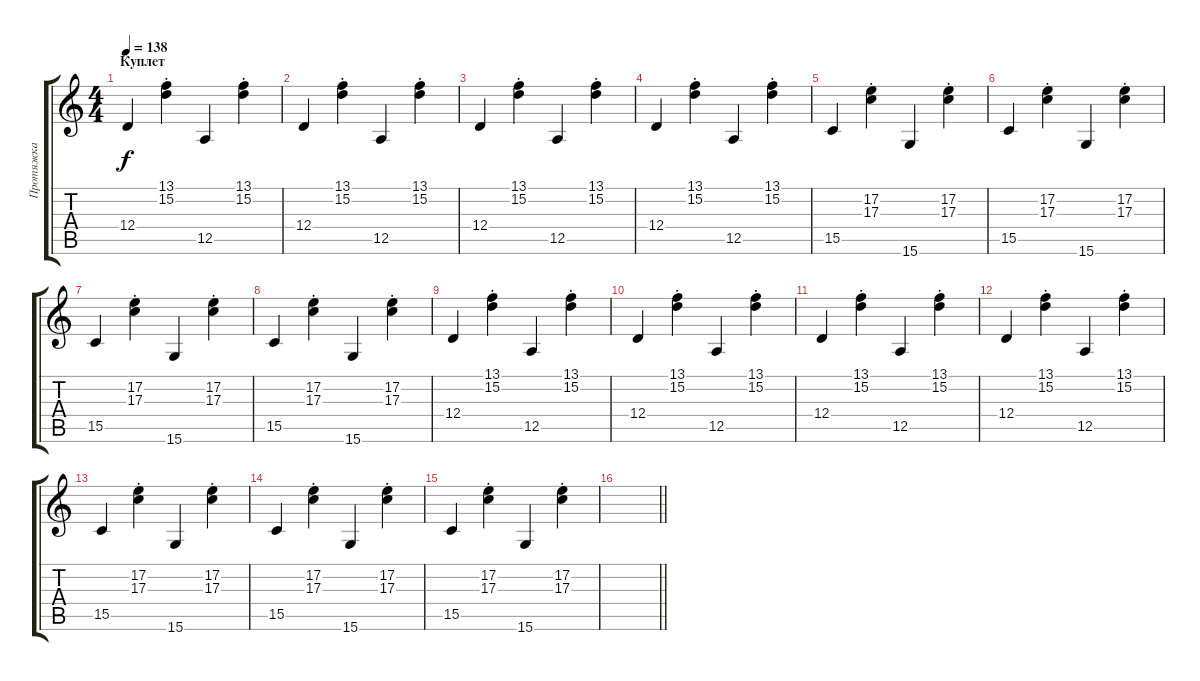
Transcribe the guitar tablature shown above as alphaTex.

\track ("Протяжка" "Протяжка") {instrument synthstrings1}
\staff {score tabs}
\tuning (E4 B3 G3 D3 A2 E2) {hide}
\ts (4 4)
\section ("" "Куплет")
\tempo 138
\clef g2
\ks c
12.4.4{dy f} (13.1{st} 15.2{st}).4 12.5.4 (13.1{st} 15.2{st}).4 |
12.4.4 (13.1{st} 15.2{st}).4 12.5.4 (13.1{st} 15.2{st}).4 |
12.4.4 (13.1{st} 15.2{st}).4 12.5.4 (13.1{st} 15.2{st}).4 |
12.4.4 (13.1{st} 15.2{st}).4 12.5.4 (13.1{st} 15.2{st}).4 |
15.5.4 (17.2{st} 17.3{st}).4 15.6.4 (17.2{st} 17.3{st}).4 |
15.5.4 (17.2{st} 17.3{st}).4 15.6.4 (17.2{st} 17.3{st}).4 |
15.5.4 (17.2{st} 17.3{st}).4 15.6.4 (17.2{st} 17.3{st}).4 |
15.5.4 (17.2{st} 17.3{st}).4 15.6.4 (17.2{st} 17.3{st}).4 |
12.4.4{volume 14} (13.1{st} 15.2{st}).4 12.5.4 (13.1{st} 15.2{st}).4 |
12.4.4 (13.1{st} 15.2{st}).4 12.5.4 (13.1{st} 15.2{st}).4 |
12.4.4 (13.1{st} 15.2{st}).4 12.5.4 (13.1{st} 15.2{st}).4 |
12.4.4 (13.1{st} 15.2{st}).4 12.5.4 (13.1{st} 15.2{st}).4 |
15.5.4 (17.2{st} 17.3{st}).4 15.6.4 (17.2{st} 17.3{st}).4 |
15.5.4 (17.2{st} 17.3{st}).4 15.6.4 (17.2{st} 17.3{st}).4 |
15.5.4 (17.2{st} 17.3{st}).4 15.6.4 (17.2{st} 17.3{st}).4 |
\barLineRight lightlight
